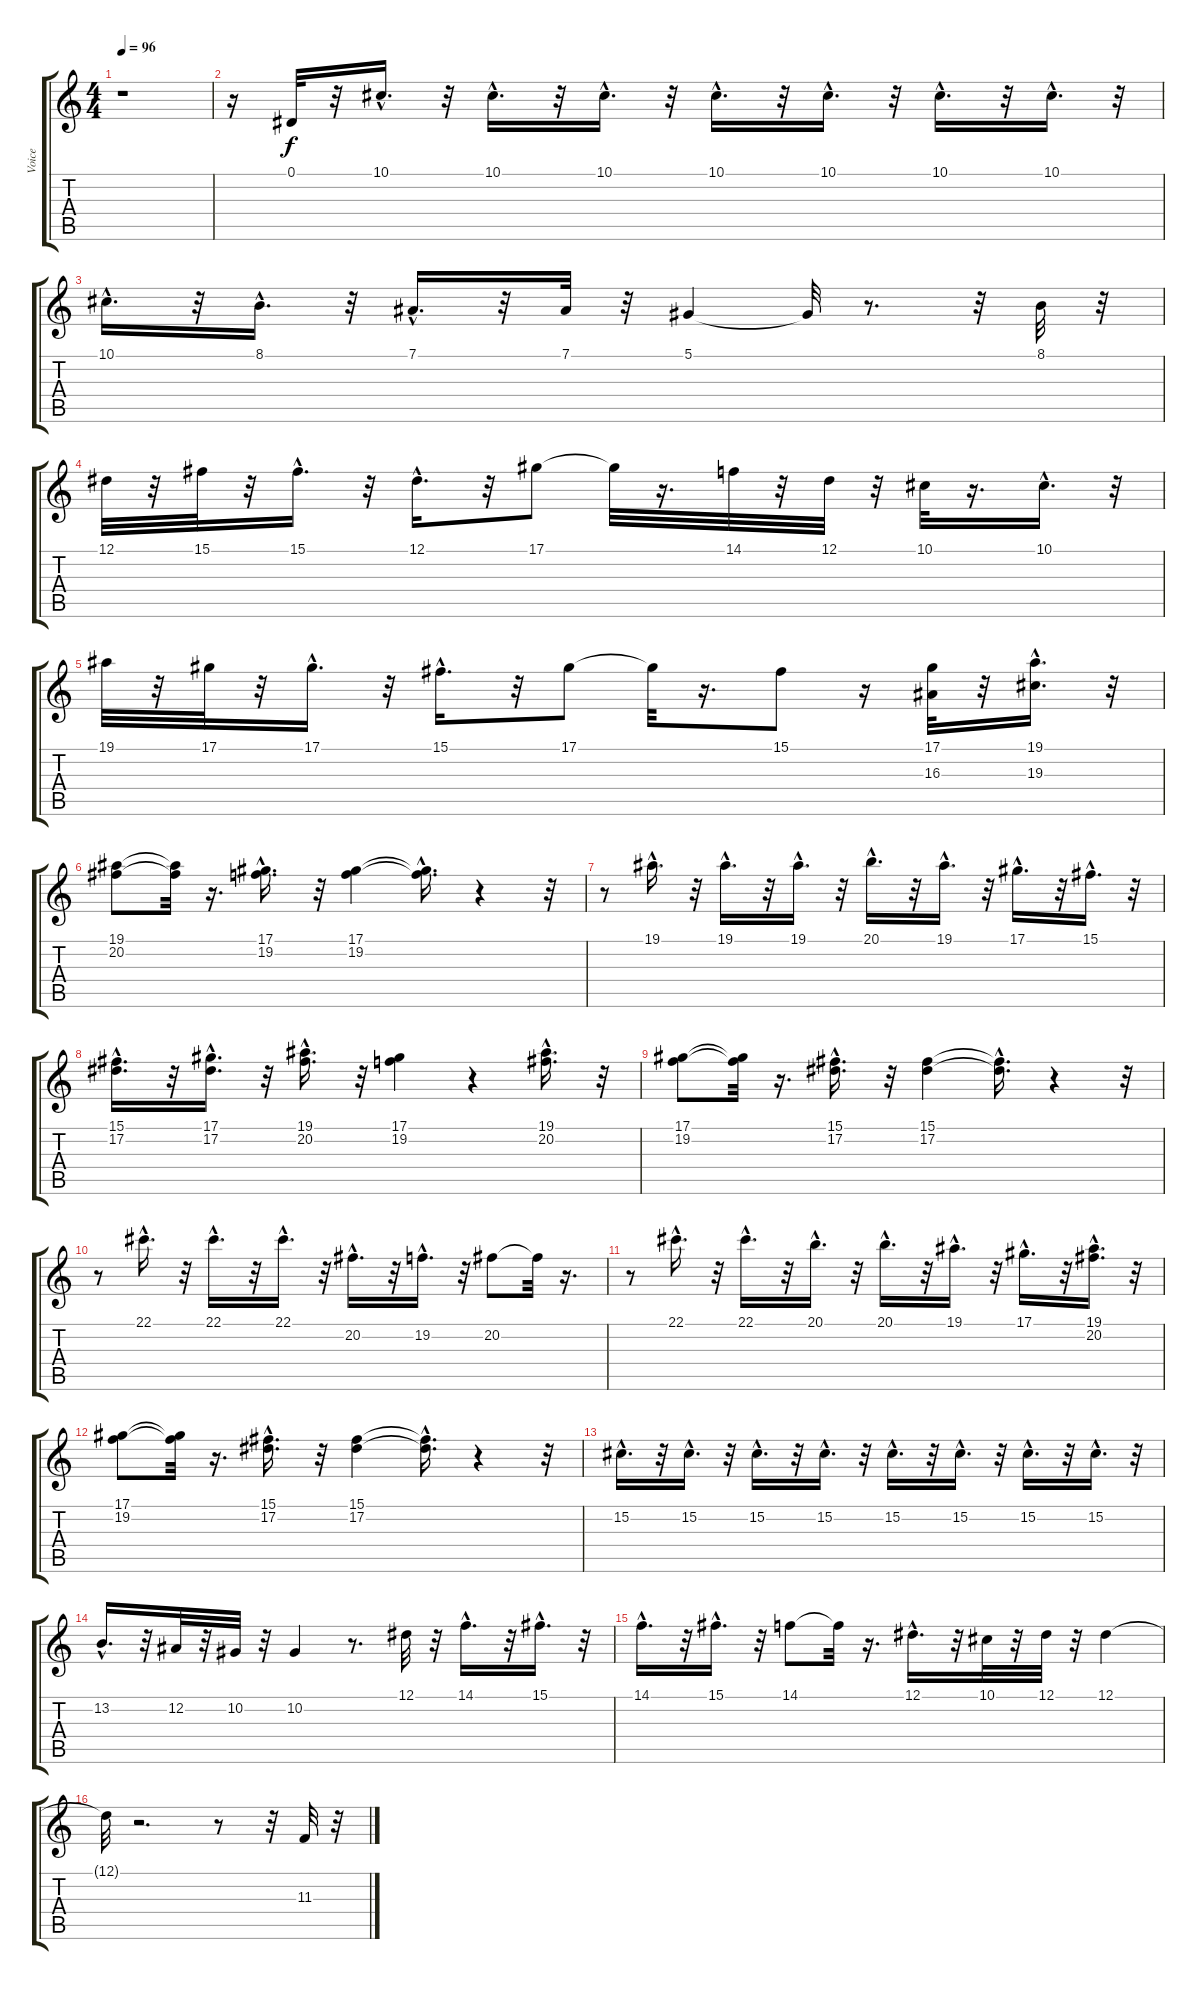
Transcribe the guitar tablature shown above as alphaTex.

\track ("Voice" "Voice") {instrument synthvoice}
\staff {score tabs}
\tuning (Eb4 Bb3 Gb3 Db3 Ab2 Eb2) {hide}
\ts (4 4)
\tempo 96
\clef g2
\ks c
r.1{dy f} |
r.16 0.1.32 r.32 10.1{hac}.16{d} r.32 10.1{hac}.16{d} r.32 10.1{hac}.16{d} r.32 10.1{hac}.16{d} r.32 10.1{hac}.16{d} r.32 10.1{hac}.16{d} r.32 10.1{hac}.16{d} r.32 |
10.1{hac}.16{d} r.32 8.1{hac}.16{d} r.32 7.1{hac}.16{d} r.32 7.1.32 r.32 5.1.4 5.1{t}.32 r.8{d} r.32 8.1.32 r.32 |
12.1.32 r.32 15.1.32 r.32 15.1{hac}.16{d} r.32 12.1{hac}.16{d} r.32 17.1.8 17.1{t}.32 r.16{d} 14.1.32 r.32 12.1.32 r.32 10.1.32 r.16{d} 10.1{hac}.16{d} r.32 |
19.1.32 r.32 17.1.32 r.32 17.1{hac}.16{d} r.32 15.1{hac}.16{d} r.32 17.1.8 17.1{t}.32 r.16{d} 15.1.8 r.16 (17.1 16.3).32 r.32 (19.1{hac} 19.3{hac}).16{d} r.32 |
(19.1 20.2).8 (19.1{t} 20.2{t}).32 r.16{d} (17.1{hac} 19.2{hac}).16{d} r.32 (17.1 19.2).4 (17.1{hac t} 19.2{hac t}).16{d} r.4 r.32 |
r.8 19.1{hac}.16{d} r.32 19.1{hac}.16{d} r.32 19.1{hac}.16{d} r.32 20.1{hac}.16{d} r.32 19.1{hac}.16{d} r.32 17.1{hac}.16{d} r.32 15.1{hac}.16{d} r.32 |
(15.1{hac} 17.2{hac}).16{d} r.32 (17.1{hac} 17.2{hac}).16{d} r.32 (19.1{hac} 20.2{hac}).16{d} r.32 (17.1 19.2).4 r.4 (19.1{hac} 20.2{hac}).16{d} r.32 |
(17.1 19.2).8 (17.1{t} 19.2{t}).32 r.16{d} (15.1{hac} 17.2{hac}).16{d} r.32 (15.1 17.2).4 (15.1{hac t} 17.2{hac t}).16{d} r.4 r.32 |
r.8 22.1{hac}.16{d} r.32 22.1{hac}.16{d} r.32 22.1{hac}.16{d} r.32 20.2{hac}.16{d} r.32 19.2{hac}.16{d} r.32 20.2.8 20.2{t}.32 r.16{d} |
r.8 22.1{hac}.16{d} r.32 22.1{hac}.16{d} r.32 20.1{hac}.16{d} r.32 20.1{hac}.16{d} r.32 19.1{hac}.16{d} r.32 17.1{hac}.16{d} r.32 (19.1{hac} 20.2{hac}).16{d} r.32 |
(17.1 19.2).8 (17.1{t} 19.2{t}).32 r.16{d} (15.1{hac} 17.2{hac}).16{d} r.32 (15.1 17.2).4 (15.1{hac t} 17.2{hac t}).16{d} r.4 r.32 |
15.2{hac}.16{d} r.32 15.2{hac}.16{d} r.32 15.2{hac}.16{d} r.32 15.2{hac}.16{d} r.32 15.2{hac}.16{d} r.32 15.2{hac}.16{d} r.32 15.2{hac}.16{d} r.32 15.2{hac}.16{d} r.32 |
13.2{hac}.16{d} r.32 12.2.32 r.32 10.2.32 r.32 10.2.4 r.8{d} 12.1.32 r.32 14.1{hac}.16{d} r.32 15.1{hac}.16{d} r.32 |
14.1{hac}.16{d} r.32 15.1{hac}.16{d} r.32 14.1.8 14.1{t}.32 r.16{d} 12.1{hac}.16{d} r.32 10.1.32 r.32 12.1.32 r.32 12.1.4 |
12.1{t}.32 r.2{d} r.8 r.32 11.3.32 r.32
